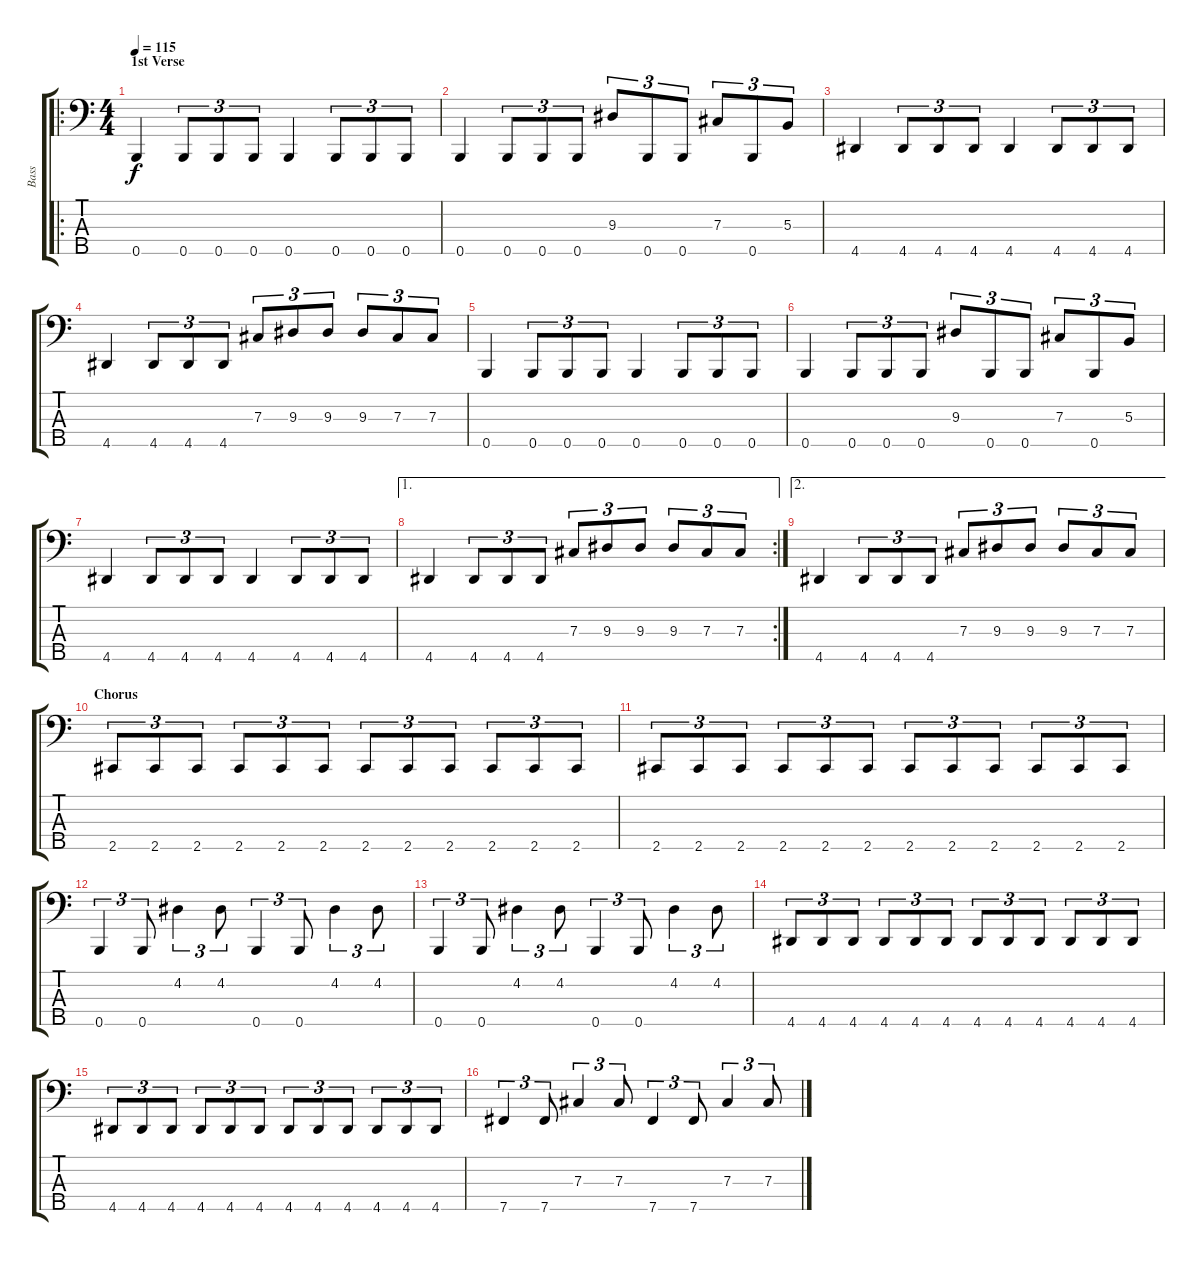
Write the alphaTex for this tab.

\track ("Bass" "Bass") {instrument electricbassfinger}
\staff {score tabs}
\tuning (E2 B1 Gb1 Db1 B0) {hide}
\ro
\ts (4 4)
\section ("" "1st Verse")
\tempo 115
\clef f4
\ks c
0.5.4{dy f} 0.5.8{tu (3 2)} 0.5.8{tu (3 2)} 0.5.8{tu (3 2)} 0.5.4 0.5.8{tu (3 2)} 0.5.8{tu (3 2)} 0.5.8{tu (3 2)} |
0.5.4 0.5.8{tu (3 2)} 0.5.8{tu (3 2)} 0.5.8{tu (3 2)} 9.3.8{tu (3 2)} 0.5.8{tu (3 2)} 0.5.8{tu (3 2)} 7.3.8{tu (3 2)} 0.5.8{tu (3 2)} 5.3.8{tu (3 2)} |
4.5.4 4.5.8{tu (3 2)} 4.5.8{tu (3 2)} 4.5.8{tu (3 2)} 4.5.4 4.5.8{tu (3 2)} 4.5.8{tu (3 2)} 4.5.8{tu (3 2)} |
4.5.4 4.5.8{tu (3 2)} 4.5.8{tu (3 2)} 4.5.8{tu (3 2)} 7.3.8{tu (3 2)} 9.3.8{tu (3 2)} 9.3.8{tu (3 2)} 9.3.8{tu (3 2)} 7.3.8{tu (3 2)} 7.3.8{tu (3 2)} |
0.5.4 0.5.8{tu (3 2)} 0.5.8{tu (3 2)} 0.5.8{tu (3 2)} 0.5.4 0.5.8{tu (3 2)} 0.5.8{tu (3 2)} 0.5.8{tu (3 2)} |
0.5.4 0.5.8{tu (3 2)} 0.5.8{tu (3 2)} 0.5.8{tu (3 2)} 9.3.8{tu (3 2)} 0.5.8{tu (3 2)} 0.5.8{tu (3 2)} 7.3.8{tu (3 2)} 0.5.8{tu (3 2)} 5.3.8{tu (3 2)} |
4.5.4 4.5.8{tu (3 2)} 4.5.8{tu (3 2)} 4.5.8{tu (3 2)} 4.5.4 4.5.8{tu (3 2)} 4.5.8{tu (3 2)} 4.5.8{tu (3 2)} |
\ae 1
\rc 2
4.5.4 4.5.8{tu (3 2)} 4.5.8{tu (3 2)} 4.5.8{tu (3 2)} 7.3.8{tu (3 2)} 9.3.8{tu (3 2)} 9.3.8{tu (3 2)} 9.3.8{tu (3 2)} 7.3.8{tu (3 2)} 7.3.8{tu (3 2)} |
\ae 2
4.5.4 4.5.8{tu (3 2)} 4.5.8{tu (3 2)} 4.5.8{tu (3 2)} 7.3.8{tu (3 2)} 9.3.8{tu (3 2)} 9.3.8{tu (3 2)} 9.3.8{tu (3 2)} 7.3.8{tu (3 2)} 7.3.8{tu (3 2)} |
\section ("" "Chorus")
2.5.8{tu (3 2)} 2.5.8{tu (3 2)} 2.5.8{tu (3 2)} 2.5.8{tu (3 2)} 2.5.8{tu (3 2)} 2.5.8{tu (3 2)} 2.5.8{tu (3 2)} 2.5.8{tu (3 2)} 2.5.8{tu (3 2)} 2.5.8{tu (3 2)} 2.5.8{tu (3 2)} 2.5.8{tu (3 2)} |
2.5.8{tu (3 2)} 2.5.8{tu (3 2)} 2.5.8{tu (3 2)} 2.5.8{tu (3 2)} 2.5.8{tu (3 2)} 2.5.8{tu (3 2)} 2.5.8{tu (3 2)} 2.5.8{tu (3 2)} 2.5.8{tu (3 2)} 2.5.8{tu (3 2)} 2.5.8{tu (3 2)} 2.5.8{tu (3 2)} |
0.5.4{tu (3 2)} 0.5.8{tu (3 2)} 4.2.4{tu (3 2)} 4.2.8{tu (3 2)} 0.5.4{tu (3 2)} 0.5.8{tu (3 2)} 4.2.4{tu (3 2)} 4.2.8{tu (3 2)} |
0.5.4{tu (3 2)} 0.5.8{tu (3 2)} 4.2.4{tu (3 2)} 4.2.8{tu (3 2)} 0.5.4{tu (3 2)} 0.5.8{tu (3 2)} 4.2.4{tu (3 2)} 4.2.8{tu (3 2)} |
4.5.8{tu (3 2)} 4.5.8{tu (3 2)} 4.5.8{tu (3 2)} 4.5.8{tu (3 2)} 4.5.8{tu (3 2)} 4.5.8{tu (3 2)} 4.5.8{tu (3 2)} 4.5.8{tu (3 2)} 4.5.8{tu (3 2)} 4.5.8{tu (3 2)} 4.5.8{tu (3 2)} 4.5.8{tu (3 2)} |
4.5.8{tu (3 2)} 4.5.8{tu (3 2)} 4.5.8{tu (3 2)} 4.5.8{tu (3 2)} 4.5.8{tu (3 2)} 4.5.8{tu (3 2)} 4.5.8{tu (3 2)} 4.5.8{tu (3 2)} 4.5.8{tu (3 2)} 4.5.8{tu (3 2)} 4.5.8{tu (3 2)} 4.5.8{tu (3 2)} |
7.5.4{tu (3 2)} 7.5.8{tu (3 2)} 7.3.4{tu (3 2)} 7.3.8{tu (3 2)} 7.5.4{tu (3 2)} 7.5.8{tu (3 2)} 7.3.4{tu (3 2)} 7.3.8{tu (3 2)}
